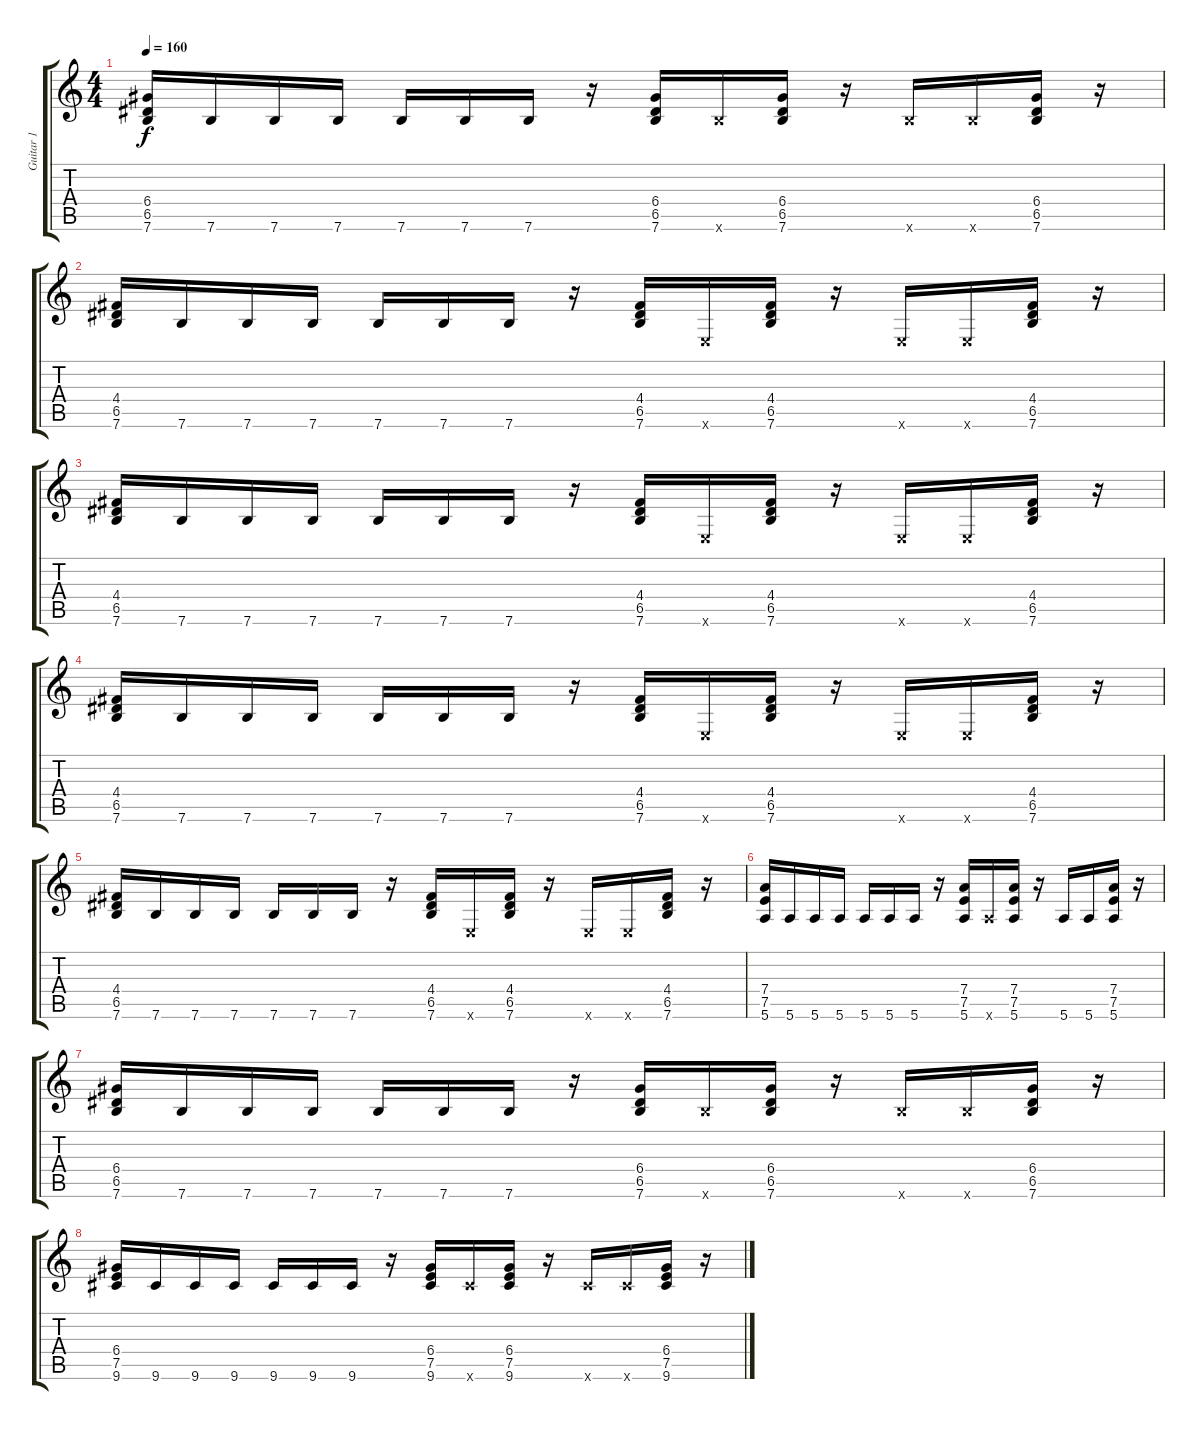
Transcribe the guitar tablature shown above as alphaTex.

\track ("Guitar 1" "Guitar 1") {instrument distortionguitar}
\staff {score tabs}
\tuning (E4 B3 G3 D3 A2 E2) {hide}
\ts (4 4)
\tempo 160
\clef g2
\ks c
(6.4 6.5 7.6).16{dy f} 7.6.16 7.6.16 7.6.16 7.6.16 7.6.16 7.6.16 r.16 (6.4 6.5 7.6).16 7.6{x}.16 (6.4 6.5 7.6).16 r.16 7.6{x}.16 7.6{x}.16 (6.4 6.5 7.6).16 r.16 |
(4.4 6.5 7.6).16 7.6.16 7.6.16 7.6.16 7.6.16 7.6.16 7.6.16 r.16 (4.4 6.5 7.6).16 0.6{x}.16 (4.4 6.5 7.6).16 r.16 0.6{x}.16 0.6{x}.16 (4.4 6.5 7.6).16 r.16 |
(4.4 6.5 7.6).16 7.6.16 7.6.16 7.6.16 7.6.16 7.6.16 7.6.16 r.16 (4.4 6.5 7.6).16 0.6{x}.16 (4.4 6.5 7.6).16 r.16 0.6{x}.16 0.6{x}.16 (4.4 6.5 7.6).16 r.16 |
(4.4 6.5 7.6).16 7.6.16 7.6.16 7.6.16 7.6.16 7.6.16 7.6.16 r.16 (4.4 6.5 7.6).16 0.6{x}.16 (4.4 6.5 7.6).16 r.16 0.6{x}.16 0.6{x}.16 (4.4 6.5 7.6).16 r.16 |
(4.4 6.5 7.6).16 7.6.16 7.6.16 7.6.16 7.6.16 7.6.16 7.6.16 r.16 (4.4 6.5 7.6).16 0.6{x}.16 (4.4 6.5 7.6).16 r.16 0.6{x}.16 0.6{x}.16 (4.4 6.5 7.6).16 r.16 |
(7.4 7.5 5.6).16 5.6.16 5.6.16 5.6.16 5.6.16 5.6.16 5.6.16 r.16 (7.4 7.5 5.6).16 5.6{x}.16 (7.4 7.5 5.6).16 r.16 5.6.16 5.6.16 (7.4 7.5 5.6).16 r.16 |
(6.4 6.5 7.6).16 7.6.16 7.6.16 7.6.16 7.6.16 7.6.16 7.6.16 r.16 (6.4 6.5 7.6).16 7.6{x}.16 (6.4 6.5 7.6).16 r.16 7.6{x}.16 7.6{x}.16 (6.4 6.5 7.6).16 r.16 |
(6.4 7.5 9.6).16 9.6.16 9.6.16 9.6.16 9.6.16 9.6.16 9.6.16 r.16 (6.4 7.5 9.6).16 9.6{x}.16 (6.4 7.5 9.6).16 r.16 9.6{x}.16 9.6{x}.16 (6.4 7.5 9.6).16 r.16
